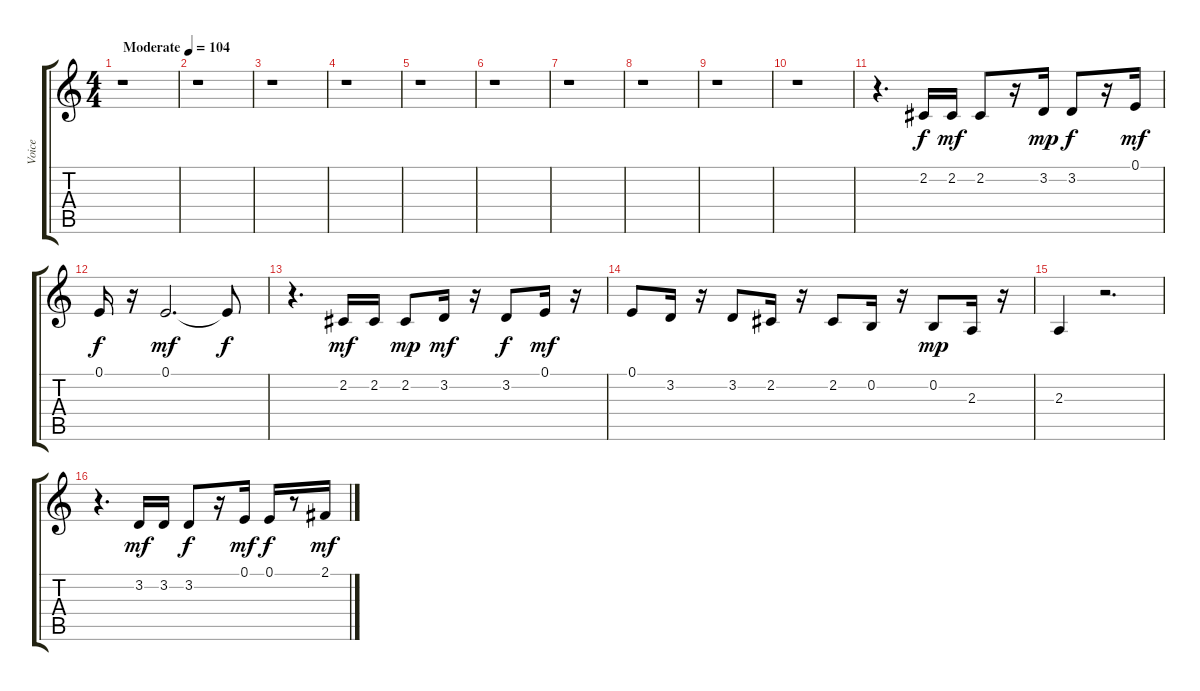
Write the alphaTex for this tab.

\track ("Voice" "Voice") {instrument clarinet}
\staff {score tabs}
\tuning (E4 B3 G3 D3 A2 E2) {hide}
\ts (4 4)
\tempo (104 "Moderate")
\clef g2
\ks c
r.1{dy f instrument clarinet} |
r.1 |
r.1 |
r.1 |
r.1 |
r.1 |
r.1 |
r.1 |
r.1 |
r.1 |
r.4{d} 2.2.16 2.2.16{dy mf} 2.2.8 r.16 3.2.16{dy mp} 3.2.8{dy f} r.16 0.1.16{dy mf} |
0.1.16{dy f} r.16 0.1.2{d dy mf} 0.1{t}.8{dy f} |
r.4{d} 2.2.16{dy mf} 2.2.16 2.2.8{dy mp} 3.2.16{dy mf} r.16 3.2.8{dy f} 0.1.16{dy mf} r.16 |
0.1.8 3.2.16 r.16 3.2.8 2.2.16 r.16 2.2.8 0.2.16 r.16 0.2.8{dy mp} 2.3.16 r.16 |
2.3.4 r.2{d} |
r.4{d} 3.2.16{dy mf} 3.2.16 3.2.8{dy f} r.16 0.1.16{dy mf} 0.1.16{dy f} r.8 2.1.16{dy mf}
